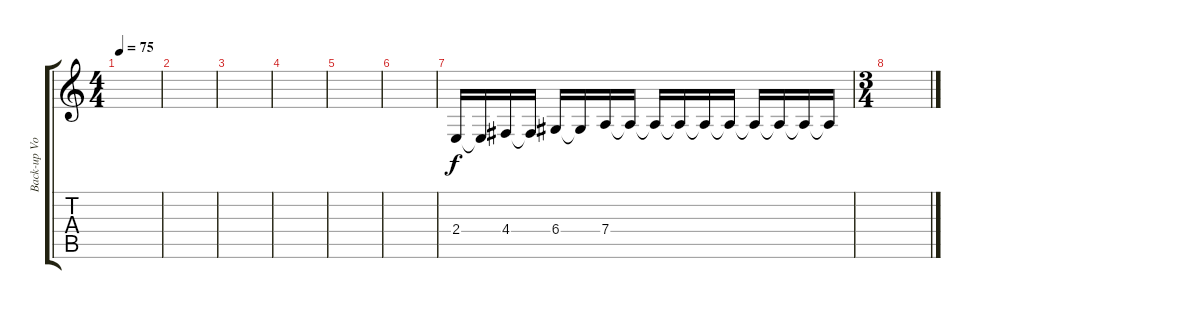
\track ("Back-up Vocals" "Back-up Vo") {instrument lead6voice}
\staff {score tabs}
\tuning (E4 B3 G3 D3 A2 E2) {hide}
\ts (4 4)
\tempo 75
\clef g2
\ks c
|
|
|
|
|
|
2.4.16 2.4{t}.16 4.4.16 4.4{t}.16 6.4.16 6.4{t}.16 7.4.16 7.4{t}.16 7.4{t}.16 7.4{t}.16 7.4{t}.16 7.4{t}.16 7.4{t}.16 7.4{t}.16 7.4{t}.16 7.4{t}.16 |
\ts (3 4)
